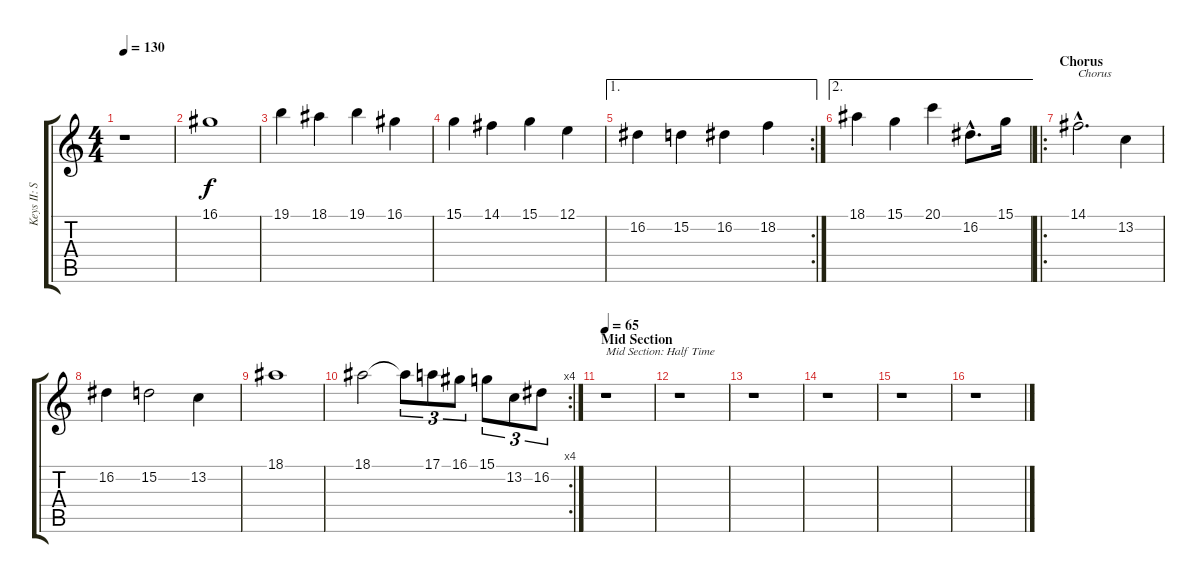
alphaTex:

\track ("Keys II: Strings [Insahn]" "Keys II: S") {instrument stringensemble1}
\staff {score tabs}
\tuning (E4 B3 G3 D3 A2 E2) {hide}
\ts (4 4)
\tempo 130
\clef g2
\ks c
r.1{dy f} |
16.1.1 |
19.1.4 18.1.4 19.1.4 16.1.4 |
15.1.4 14.1.4 15.1.4 12.1.4 |
\ae 1
\rc 2
16.2.4 15.2.4 16.2.4 18.2.4 |
\ae 2
18.1.4 15.1.4 20.1.4 16.2{hac}.8{d} 15.1.16 |
\ro
\section ("" "Chorus")
14.1{hac}.2{d txt "Chorus"} 13.2.4 |
16.2.4 15.2.2 13.2.4 |
18.1.1 |
\rc 4
18.1.2 18.1{t}.8{tu (3 2)} 17.1.8{tu (3 2)} 16.1.8{tu (3 2)} 15.1.8{tu (3 2)} 13.2.8{tu (3 2)} 16.2.8{tu (3 2)} |
\section ("" "Mid Section")
\tempo 65
r.1{txt "Mid Section: Half Time"} |
r.1 |
r.1 |
r.1 |
r.1 |
r.1
